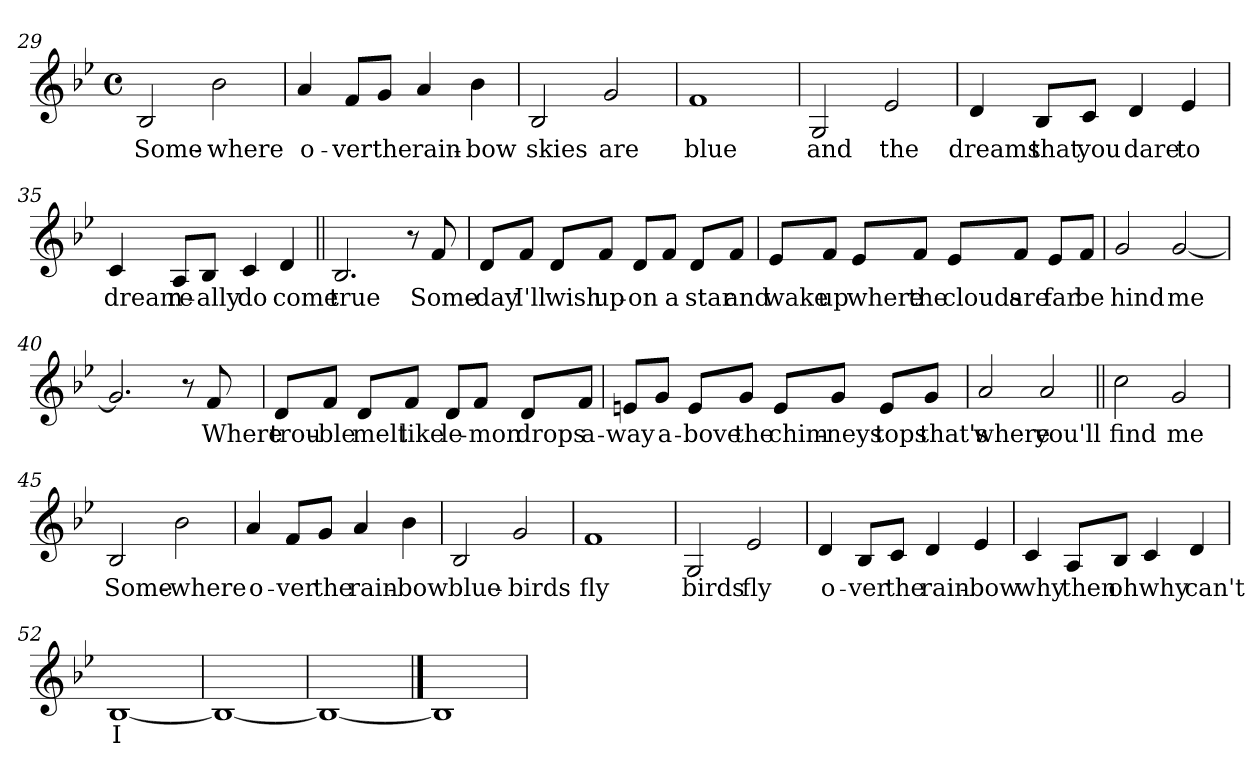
**kern	**text
*part1	*part1
*staff1	*staff1
!!LO:LB:g=z
*clefG2	*
*k[b-e-]	*
*B-:	*
*M4/4	*
*met(c)	*
=29	=29
!	!LO:LY:b
2B-/	Some-
!	!LO:LY:b
2b-\	-where
=30	=30
!	!LO:LY:b
4a/	o-
!	!LO:LY:b
8f/L	-ver
!	!LO:LY:b
8g/J	the
!	!LO:LY:b
4a/	rain-
!	!LO:LY:b
4b-\	-bow
=31	=31
!	!LO:LY:b
2B-/	skies
!	!LO:LY:b
2g/	are
=32	=32
!	!LO:LY:b
1f	blue
!!LO:PB:g=z
=33	=33
!	!LO:LY:b
2G/	and
!	!LO:LY:b
2e-/	the
=34	=34
!	!LO:LY:b
4d/	dreams
!	!LO:LY:b
8B-/L	that
!	!LO:LY:b
8c/J	you
!	!LO:LY:b
4d/	dare
!	!LO:LY:b
4e-/	to
=35	=35
!	!LO:LY:b
4c/	dream
!	!LO:LY:b
8A/L	re-
!	!LO:LY:b
8B-/J	-ally
!	!LO:LY:b
4c/	do
!	!LO:LY:b
4d/	come
=36||	=36||
!	!LO:LY:b
2.B-/	true
8r	.
!	!LO:LY:b
8f/	Some-
!!LO:LB:g=z
=37	=37
!	!LO:LY:b
8d/L	-day
!	!LO:LY:b
8f/J	I'll
!	!LO:LY:b
8d/L	wish
!	!LO:LY:b
8f/J	up-
!	!LO:LY:b
8d/L	-on
!	!LO:LY:b
8f/J	a
!	!LO:LY:b
8d/L	star
!	!LO:LY:b
8f/J	and
=38	=38
!	!LO:LY:b
8e-/L	wake
!	!LO:LY:b
8f/J	up
!	!LO:LY:b
8e-/L	where
!	!LO:LY:b
8f/J	the
!	!LO:LY:b
8e-/L	clouds
!	!LO:LY:b
8f/J	are
!	!LO:LY:b
8e-/L	far
!	!LO:LY:b
8f/J	be
=39	=39
!	!LO:LY:b
2g/	hind
!	!LO:LY:b
[2g/	me
!!LO:LB:g=z
=40	=40
2.g/]	.
8r	.
!	!LO:LY:b
8f/	Where
=41	=41
!	!LO:LY:b
8d/L	trou-
!	!LO:LY:b
8f/J	-ble
!	!LO:LY:b
8d/L	melt
!	!LO:LY:b
8f/J	like
!	!LO:LY:b
8d/L	le-
!	!LO:LY:b
8f/J	-mon
!	!LO:LY:b
8d/L	drops
!	!LO:LY:b
8f/J	a-
=42	=42
!	!LO:LY:b
8en/L	-way
!	!LO:LY:b
8g/J	a-
!	!LO:LY:b
8e/L	-bove
!	!LO:LY:b
8g/J	the
!	!LO:LY:b
8e/L	chim-
!	!LO:LY:b
8g/J	-neys
!	!LO:LY:b
8e/L	tops
!	!LO:LY:b
8g/J	that's
!!LO:LB:g=z
=43	=43
!	!LO:LY:b
2a/	where
!	!LO:LY:b
2a/	you'll
=44||	=44||
!	!LO:LY:b
2cc\	find
!	!LO:LY:b
2g/	me
=45	=45
!	!LO:LY:b
2B-/	Some-
!	!LO:LY:b
2b-\	-where
=46	=46
!	!LO:LY:b
4a/	o-
!	!LO:LY:b
8f/L	-ver
!	!LO:LY:b
8g/J	the
!	!LO:LY:b
4a/	rain-
!	!LO:LY:b
4b-\	-bow
=47	=47
!	!LO:LY:b
2B-/	blue-
!	!LO:LY:b
2g/	-birds
=48	=48
!	!LO:LY:b
1f	fly
!!LO:LB:g=z
=49	=49
!	!LO:LY:b
2G/	birds
!	!LO:LY:b
2e-/	fly
=50	=50
!	!LO:LY:b
4d/	o-
!	!LO:LY:b
8B-/L	-ver
!	!LO:LY:b
8c/J	the
!	!LO:LY:b
4d/	rain-
!	!LO:LY:b
4e-/	-bow
=51	=51
!	!LO:LY:b
4c/	why
!	!LO:LY:b
8A/L	then
!	!LO:LY:b
8B-/J	oh
!	!LO:LY:b
4c/	why
!	!LO:LY:b
4d/	can't
!!LO:LB:g=z
=52	=52
!	!LO:LY:b
[1B-	I
=53	=53
1B-_	.
=54	=54
1B-_	.
==55	==55
1B-]	.
=	=
*-	*-
